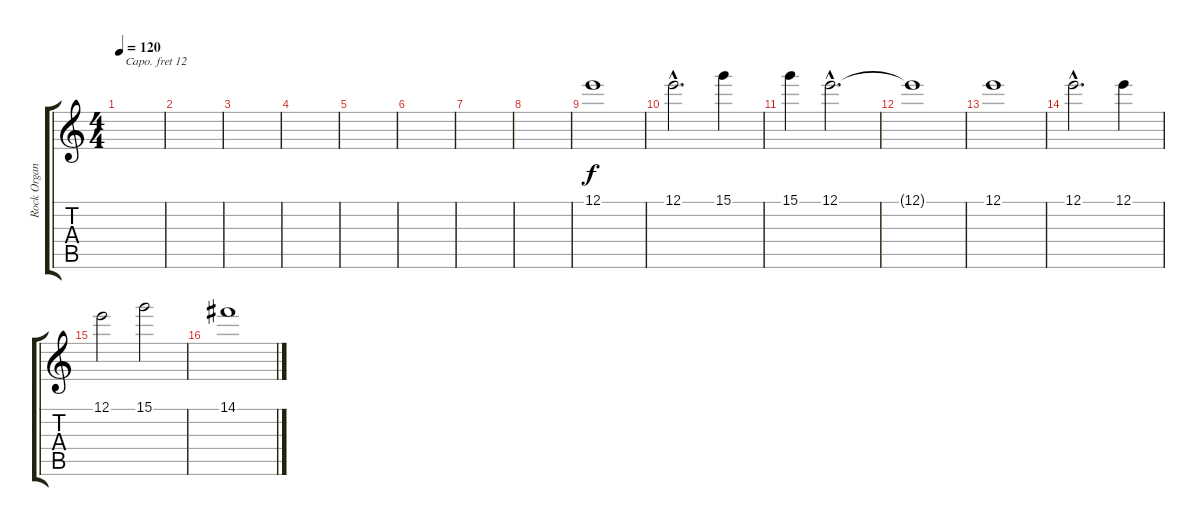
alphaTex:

\track ("Rock Organ" "Rock Organ") {instrument rockorgan}
\staff {score tabs}
\capo 12
\tuning (E4 B3 G3 D3 A2 E2) {hide}
\ts (4 4)
\tempo 120
\clef g2
\ks c
|
|
|
|
|
|
|
|
12.1.1{volume 16} |
12.1{hac}.2{d} 15.1.4 |
15.1.4 12.1{hac}.2{d} |
12.1{t}.1 |
12.1.1 |
12.1{hac}.2{d} 12.1.4 |
12.1.2 15.1.2 |
14.1.1
